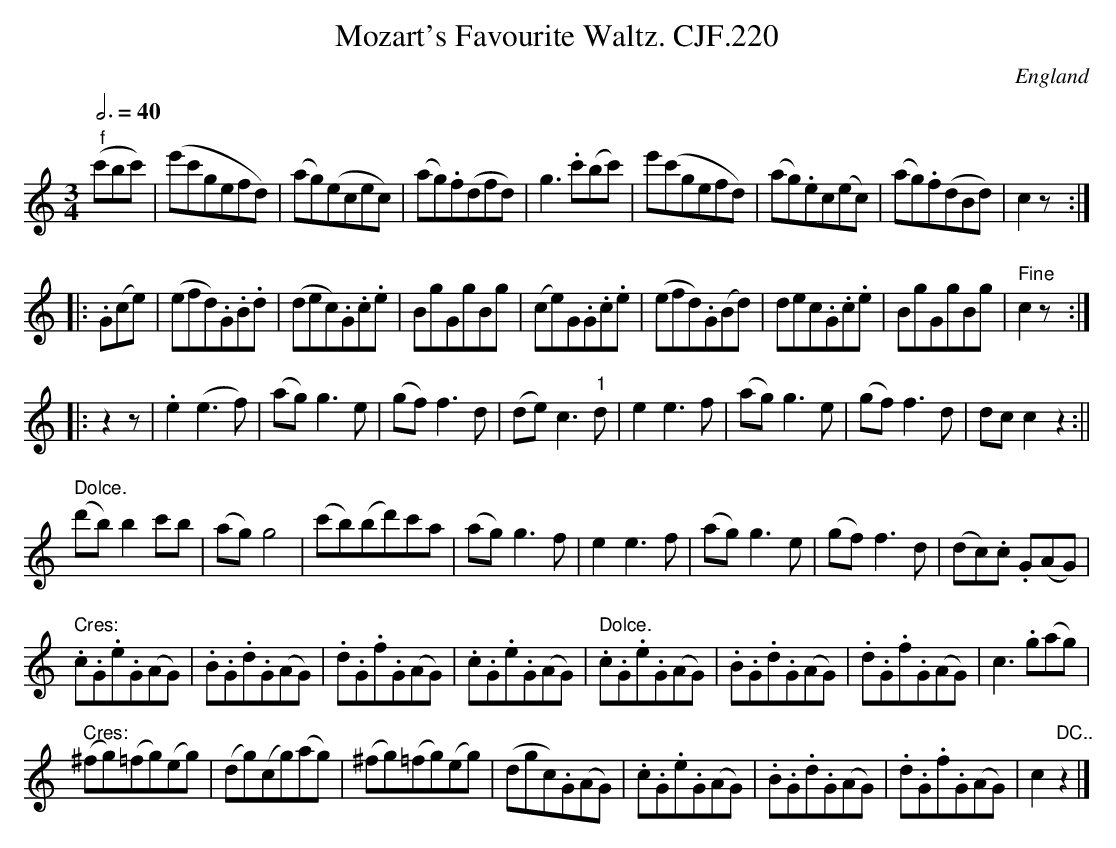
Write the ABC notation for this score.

X:1
T:Mozart's Favourite Waltz. CJF.220
L:1/8
M:3/4
O:England
Q:3/4=40
K:C
" f"(c'bc')|(e'c'gefd)|(ag)(ecec)|(ag).f(dfd)|g3.c'(bc')|\
e'(c'gefd)|(ag).ec(ec)|(ag).f(dBd)|c2z:|!
|:.G(ce)|(efd).G.B.d|(dec).G.c.e|BgGgBg|(ce)G.G.c.e|\
(efd).G(Bd)|dec.G.c.e|BgGgBg|" Fine"c2z:|!
|:z2z|.e2(e3f)|(ag)g3e|(gf)f3d|(de)c3"1"d|e2e3f|\
(ag)g3e|(gf)f3d|dcc2z2:||!
" Dolce."(d'b)b2c'b|(ag)g4|(c'b)(bd')c'a|(ag)g3f|e2e3f|\
(ag)g3e|(gf)f3d|(dc).c .G(AG)|!
" Cres:".c.G.e.G(AG)|.B.G.d.G(AG)|.d.G.f.G(AG)|.c.G.e.G(AG)|\
" Dolce.".c.G.e.G(AG)|.B.G.d.G(AG)|.d.G.f.G(AG)|c3.g(ag)|!
" Cres:"(^fg)(=fg)(eg)|(dg)(cg)(ag)|(^fg)(=fg)(eg)|(dgc).G(AG)|\
.c.G.e.G(AG)|.B.G.d.G(AG)|.d.G.f.G(AG)|c2" DC.."z2|]
